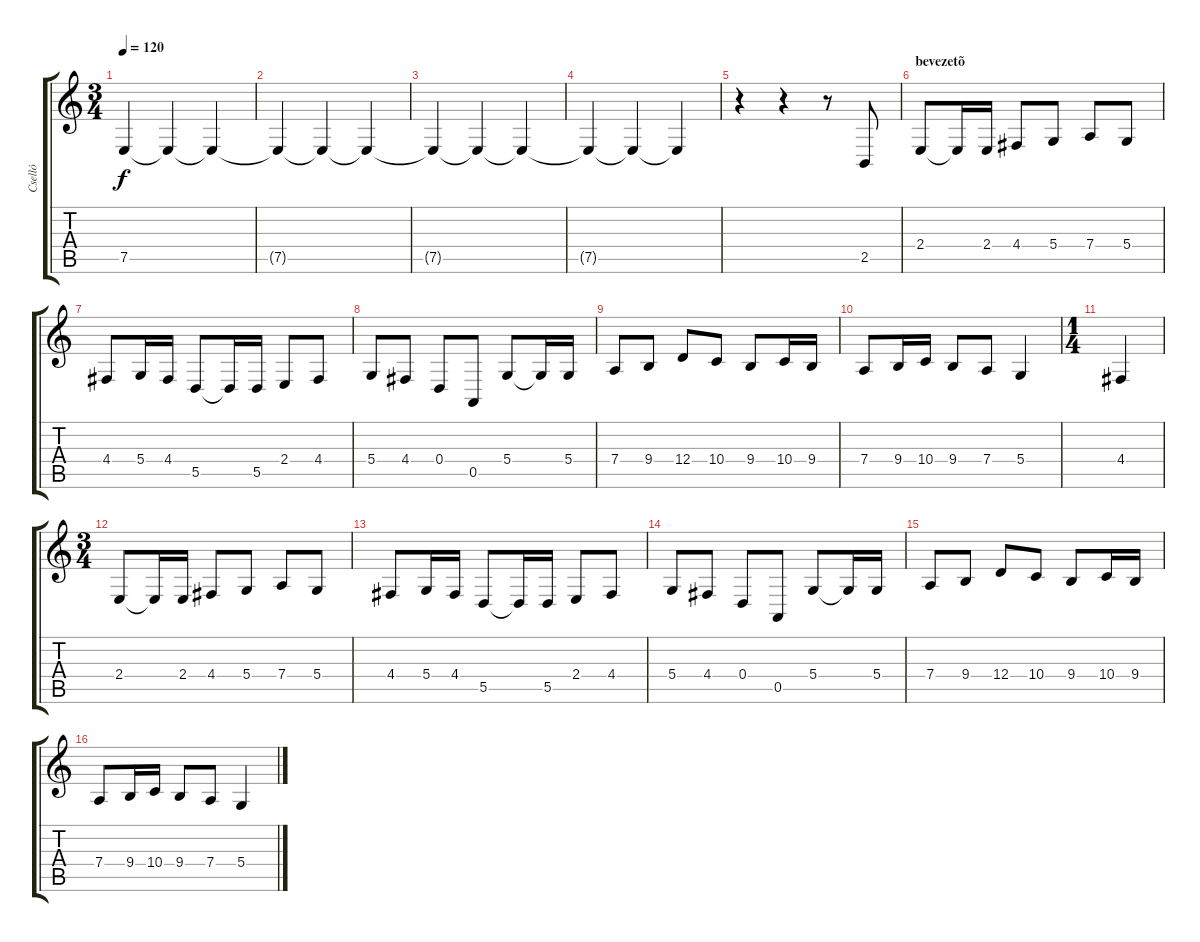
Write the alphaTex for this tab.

\track ("Cselló" "Cselló") {instrument cello}
\staff {score tabs}
\tuning (E4 B3 G3 D3 A2 E2) {hide}
\ts (3 4)
\tempo 120
\clef g2
\ks c
7.5{t}.4{dy f} 7.5{t}.4 7.5{t}.4 |
7.5{t}.4 7.5{t}.4 7.5{t}.4 |
7.5{t}.4 7.5{t}.4 7.5{t}.4 |
7.5{t}.4 7.5{t}.4 7.5{t}.4 |
r.4 r.4 r.8 2.5.8 |
\section ("" "bevezetõ")
2.4.8 2.4{t}.16 2.4.16 4.4.8 5.4.8 7.4.8 5.4.8 |
4.4.8 5.4.16 4.4.16 5.5.8 5.5{t}.16 5.5.16 2.4.8 4.4.8 |
5.4.8 4.4.8 0.4.8 0.5.8 5.4.8 5.4{t}.16 5.4.16 |
7.4.8 9.4.8 12.4.8 10.4.8 9.4.8 10.4.16 9.4.16 |
7.4.8 9.4.16 10.4.16 9.4.8 7.4.8 5.4.4 |
\ts (1 4)
4.4.4 |
\ts (3 4)
2.4.8 2.4{t}.16 2.4.16 4.4.8 5.4.8 7.4.8 5.4.8 |
4.4.8 5.4.16 4.4.16 5.5.8 5.5{t}.16 5.5.16 2.4.8 4.4.8 |
5.4.8 4.4.8 0.4.8 0.5.8 5.4.8 5.4{t}.16 5.4.16 |
7.4.8 9.4.8 12.4.8 10.4.8 9.4.8 10.4.16 9.4.16 |
7.4.8 9.4.16 10.4.16 9.4.8 7.4.8 5.4.4
